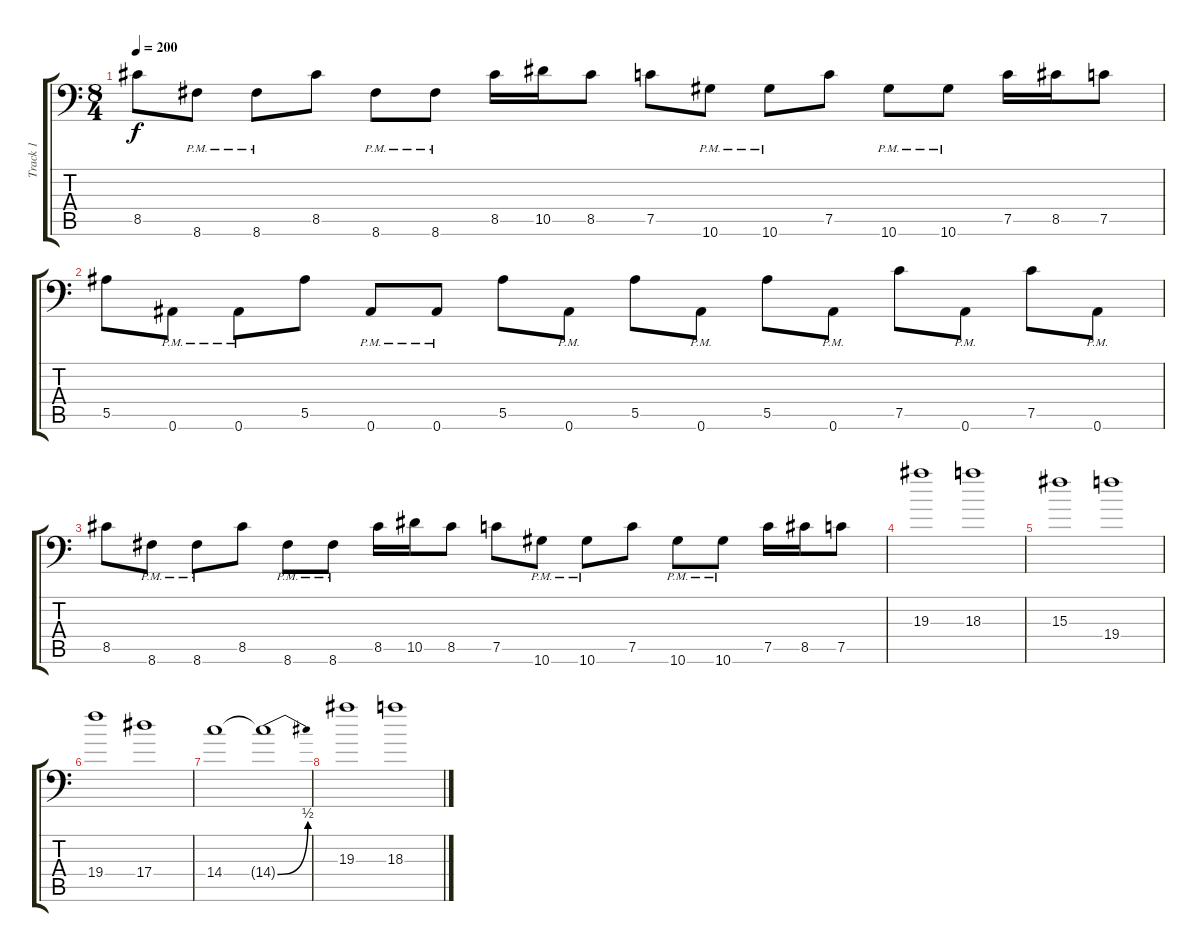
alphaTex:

\track ("Track 1" "Track 1") {instrument overdrivenguitar}
\staff {score tabs}
\tuning (C4 G3 Eb3 Bb2 F2 Bb1) {hide}
\ts (8 4)
\tempo 200
\clef f4
\ks c
8.5.8{dy f} 8.6{pm}.8 8.6{pm}.8 8.5.8 8.6{pm}.8 8.6{pm}.8 8.5.16 10.5.16 8.5.8 7.5.8 10.6{pm}.8 10.6{pm}.8 7.5.8 10.6{pm}.8 10.6{pm}.8 7.5.16 8.5.16 7.5.8 |
5.5.8 0.6{pm}.8 0.6{pm}.8 5.5.8 0.6{pm}.8 0.6{pm}.8 5.5.8 0.6{pm}.8 5.5.8 0.6{pm}.8 5.5.8 0.6{pm}.8 7.5.8 0.6{pm}.8 7.5.8 0.6{pm}.8 |
8.5.8 8.6{pm}.8 8.6{pm}.8 8.5.8 8.6{pm}.8 8.6{pm}.8 8.5.16 10.5.16 8.5.8 7.5.8 10.6{pm}.8 10.6{pm}.8 7.5.8 10.6{pm}.8 10.6{pm}.8 7.5.16 8.5.16 7.5.8 |
19.3.1 18.3.1 |
15.3.1 19.4.1 |
19.4.1 17.4.1 |
14.4.1 14.4{be (bend 0 0 60 2) t}.1 |
19.3.1 18.3.1
